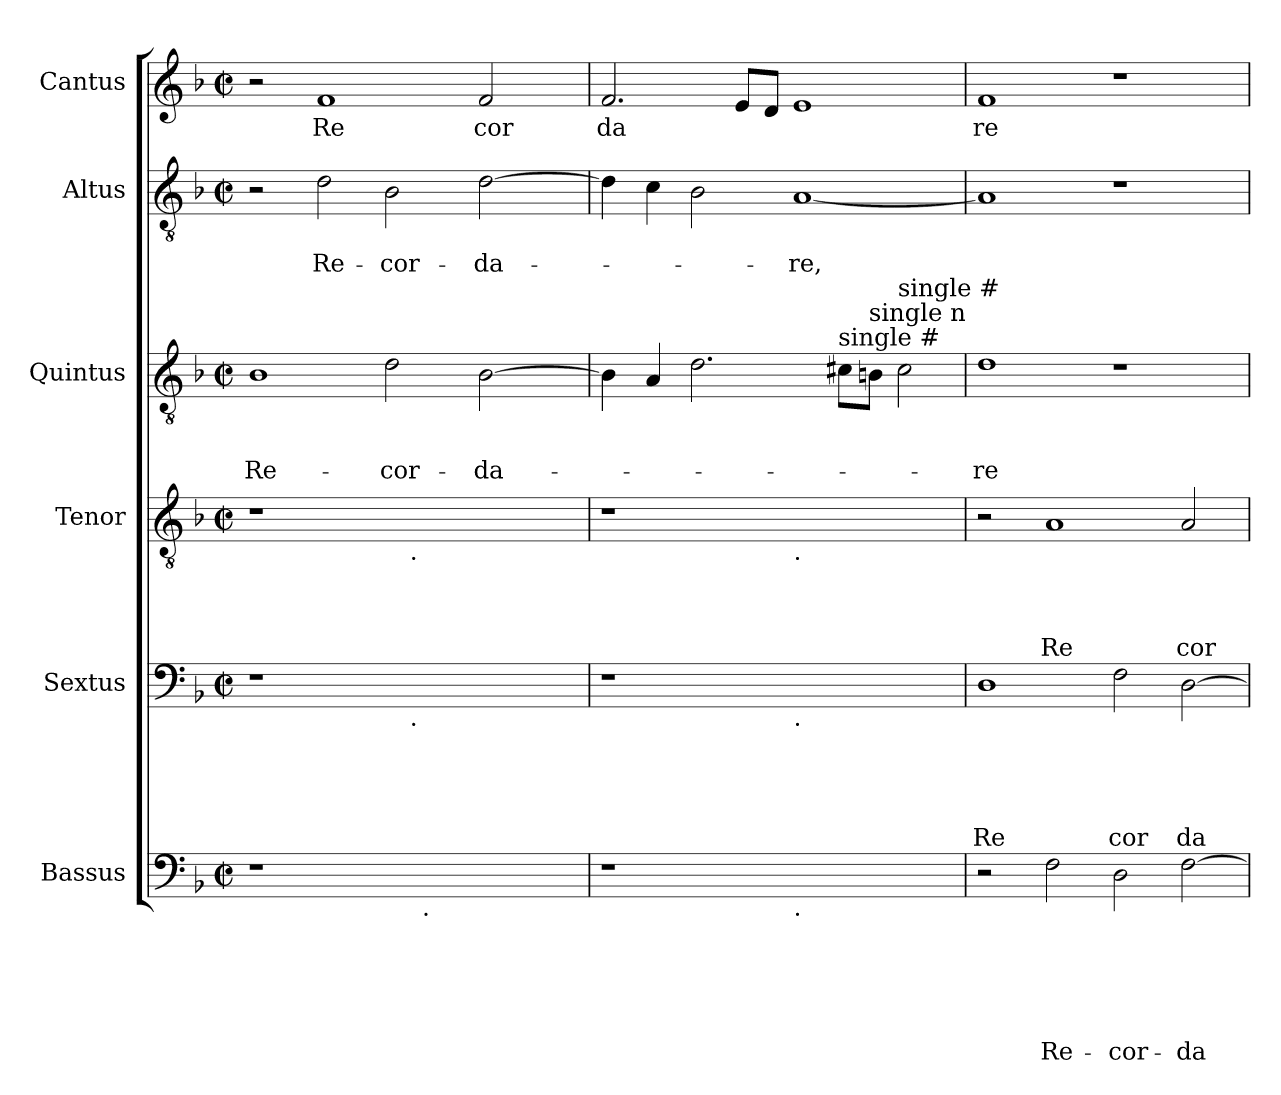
**kern	**text	**text	**text	**text	**text	**text	**kern	**text	**text	**text	**text	**text	**kern	**text	**text	**text	**text	**kern	**text	**text	**text	**kern	**text	**text	**kern	**text
*part6	*part6	*part6	*part6	*part6	*part6	*part6	*part5	*part5	*part5	*part5	*part5	*part5	*part4	*part4	*part4	*part4	*part4	*part3	*part3	*part3	*part3	*part2	*part2	*part2	*part1	*part1
*staff6	*staff6	*staff6	*staff6	*staff6	*staff6	*staff6	*staff5	*staff5	*staff5	*staff5	*staff5	*staff5	*staff4	*staff4	*staff4	*staff4	*staff4	*staff3	*staff3	*staff3	*staff3	*staff2	*staff2	*staff2	*staff1	*staff1
*I"Bassus	*	*	*	*	*	*	*I"Sextus	*	*	*	*	*	*I"Tenor	*	*	*	*	*I"Quintus	*	*	*	*I"Altus	*	*	*I"Cantus	*
*clefF4	*	*	*	*	*	*	*clefF4	*	*	*	*	*	*clefGv2	*	*	*	*	*clefGv2	*	*	*	*clefGv2	*	*	*clefG2	*
*k[b-]	*	*	*	*	*	*	*k[b-]	*	*	*	*	*	*k[b-]	*	*	*	*	*k[b-]	*	*	*	*k[b-]	*	*	*k[b-]	*
*F:	*	*	*	*	*	*	*F:	*	*	*	*	*	*F:	*	*	*	*	*F:	*	*	*	*F:	*	*	*F:	*
*M2/2	*	*	*	*	*	*	*M2/2	*	*	*	*	*	*M2/2	*	*	*	*	*M2/2	*	*	*	*M2/2	*	*	*M2/2	*
*met(c|)	*	*	*	*	*	*	*met(c|)	*	*	*	*	*	*met(c|)	*	*	*	*	*met(c|)	*	*	*	*met(c|)	*	*	*met(c|)	*
=1	=1	=1	=1	=1	=1	=1	=1	=1	=1	=1	=1	=1	=1	=1	=1	=1	=1	=1	=1	=1	=1	=1	=1	=1	=1	=1
!	!	!	!	!	!	!	!	!	!	!	!	!	!	!	!	!	!	!	!	!	!LO:LY:b	!	!	!	!	!
1r	.	.	.	.	.	.	1r	.	.	.	.	.	1r	.	.	.	.	1B-	.	.	Re-	2r	.	.	2r	.
!	!	!	!	!	!	!	!	!	!	!	!	!	!	!	!	!	!	!	!	!	!	!	!	!LO:LY:b	!	!LO:LY:b
.	.	.	.	.	.	.	.	.	.	.	.	.	.	.	.	.	.	.	.	.	.	2d\	.	Re-	1f	Re
!	!	!	!	!	!	!	!	!	!	!	!	!	!	!	!	!	!	!	!	!	!LO:LY:b	!	!	!LO:LY:b	!	!
8ryy	.	.	.	.	.	.	16.ryy	.	.	.	.	.	16.ryy	.	.	.	.	2d\	.	.	-cor-	2B-\	.	-cor-	.	.
!	!	!	!	!	!	!	!	!	!	!	!	!	!LO:TX:b:t=.	!	!	!	!	!	!	!	!	!	!	!	!	!
!	!	!	!	!	!	!	!LO:TX:b:t=.	!	!	!	!	!	!	!	!	!	!	!	!	!	!	!	!	!	!	!
.	.	.	.	.	.	.	2ryy	.	.	.	.	.	2ryy	.	.	.	.	.	.	.	.	.	.	.	.	.
!LO:TX:b:t=.	!	!	!	!	!	!	!	!	!	!	!	!	!	!	!	!	!	!	!	!	!	!	!	!	!	!
2..ryy	.	.	.	.	.	.	.	.	.	.	.	.	.	.	.	.	.	.	.	.	.	.	.	.	.	.
!	!	!	!	!	!	!	!	!	!	!	!	!	!	!	!	!	!	!	!	!	!LO:LY:b	!	!	!LO:LY:b	!	!LO:LY:b
.	.	.	.	.	.	.	.	.	.	.	.	.	.	.	.	.	.	[>2B-\	.	.	-da-	[>2d\	.	-da-	2f/	cor
.	.	.	.	.	.	.	4ryy	.	.	.	.	.	4ryy	.	.	.	.	.	.	.	.	.	.	.	.	.
.	.	.	.	.	.	.	8ryy	.	.	.	.	.	8ryy	.	.	.	.	.	.	.	.	.	.	.	.	.
.	.	.	.	.	.	.	32ryy	.	.	.	.	.	32ryy	.	.	.	.	.	.	.	.	.	.	.	.	.
=2	=2	=2	=2	=2	=2	=2	=2	=2	=2	=2	=2	=2	=2	=2	=2	=2	=2	=2	=2	=2	=2	=2	=2	=2	=2	=2
!	!	!	!	!	!	!	!	!	!	!	!	!	!	!	!	!	!	!	!	!	!	!	!	!	!	!LO:LY:b
1r	.	.	.	.	.	.	1r	.	.	.	.	.	1r	.	.	.	.	4B-\]	.	.	.	4d\]	.	.	2.f/	da
.	.	.	.	.	.	.	.	.	.	.	.	.	.	.	.	.	.	4A/	.	.	.	4c\	.	.	.	.
.	.	.	.	.	.	.	.	.	.	.	.	.	.	.	.	.	.	2.d\	.	.	.	2B-\	.	.	.	.
.	.	.	.	.	.	.	.	.	.	.	.	.	.	.	.	.	.	.	.	.	.	.	.	.	8e/L	.
.	.	.	.	.	.	.	.	.	.	.	.	.	.	.	.	.	.	.	.	.	.	.	.	.	8d/J	.
!	!	!	!	!	!	!	!	!	!	!	!	!	!LO:TX:b:t=.	!	!	!	!	!	!	!	!	!	!	!	!	!
!	!	!	!	!	!	!	!LO:TX:b:t=.	!	!	!	!	!	!	!	!	!	!	!	!	!	!	!	!	!	!	!
!LO:TX:b:t=.	!	!	!	!	!	!	!	!	!	!	!	!	!	!	!	!	!	!	!	!	!	!	!	!	!	!
!	!	!	!	!	!	!	!	!	!	!	!	!	!	!	!	!	!	!	!	!	!	!	!	!LO:LY:b	!	!
1ryy	.	.	.	.	.	.	1ryy	.	.	.	.	.	1ryy	.	.	.	.	.	.	.	.	[<1A	.	-re,	1e	.
!	!	!	!	!	!	!	!	!	!	!	!	!	!	!	!	!	!	!LO:TX:a:t=single #	!	!	!	!	!	!	!	!
.	.	.	.	.	.	.	.	.	.	.	.	.	.	.	.	.	.	8c#\L	.	.	.	.	.	.	.	.
!	!	!	!	!	!	!	!	!	!	!	!	!	!	!	!	!	!	!LO:TX:a:t=single n	!	!	!	!	!	!	!	!
.	.	.	.	.	.	.	.	.	.	.	.	.	.	.	.	.	.	8B\J	.	.	.	.	.	.	.	.
!	!	!	!	!	!	!	!	!	!	!	!	!	!	!	!	!	!	!LO:TX:a:t=single #	!	!	!	!	!	!	!	!
.	.	.	.	.	.	.	.	.	.	.	.	.	.	.	.	.	.	2c#\	.	.	.	.	.	.	.	.
=3	=3	=3	=3	=3	=3	=3	=3	=3	=3	=3	=3	=3	=3	=3	=3	=3	=3	=3	=3	=3	=3	=3	=3	=3	=3	=3
!	!	!	!	!	!	!	!	!	!	!	!	!LO:LY:b	!	!	!	!	!	!	!	!	!LO:LY:b	!	!	!	!	!LO:LY:b
2r	.	.	.	.	.	.	1D	.	.	.	.	Re	2r	.	.	.	.	1d	.	.	-re	1A]	.	.	1f	re
!	!	!	!	!	!	!LO:LY:b	!	!	!	!	!	!	!	!	!	!	!LO:LY:b	!	!	!	!	!	!	!	!	!
2F\	.	.	.	.	.	Re-	.	.	.	.	.	.	1A	.	.	.	Re	.	.	.	.	.	.	.	.	.
!	!	!	!	!	!	!LO:LY:b	!	!	!	!	!	!LO:LY:b	!	!	!	!	!	!	!	!	!	!	!	!	!	!
2D\	.	.	.	.	.	-cor-	2F\	.	.	.	.	cor	.	.	.	.	.	1r	.	.	.	1r	.	.	1r	.
!	!	!	!	!	!	!LO:LY:b	!	!	!	!	!	!LO:LY:b	!	!	!	!	!LO:LY:b	!	!	!	!	!	!	!	!	!
[>2F\	.	.	.	.	.	-da-	[>2D\	.	.	.	.	da	2A/	.	.	.	cor	.	.	.	.	.	.	.	.	.
=	=	=	=	=	=	=	=	=	=	=	=	=	=	=	=	=	=	=	=	=	=	=	=	=	=	=
*-	*-	*-	*-	*-	*-	*-	*-	*-	*-	*-	*-	*-	*-	*-	*-	*-	*-	*-	*-	*-	*-	*-	*-	*-	*-	*-
